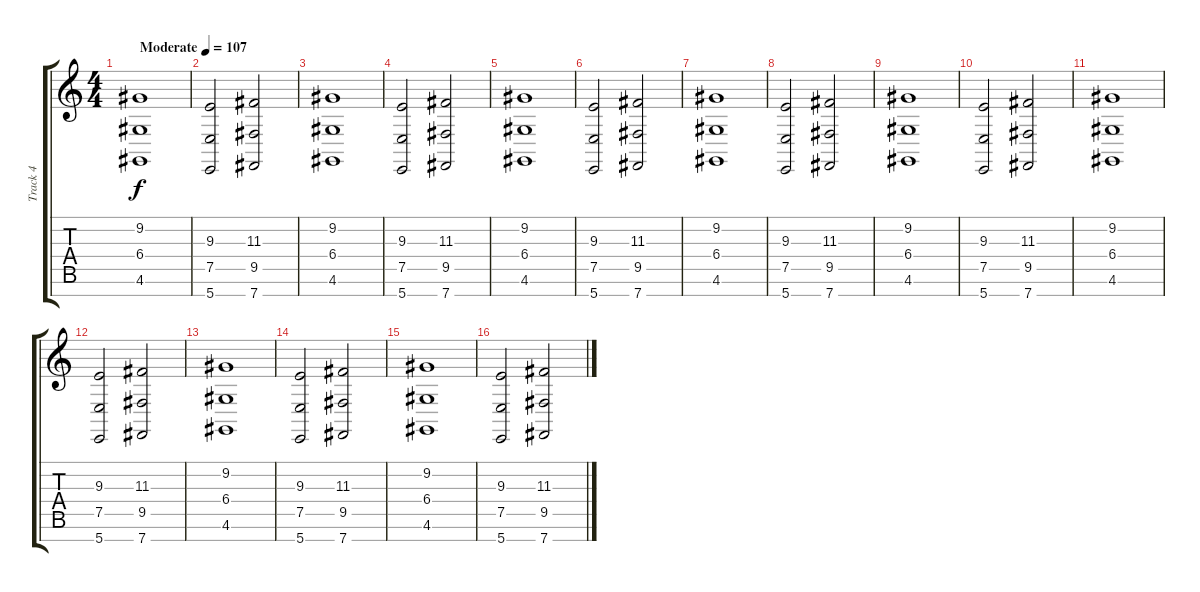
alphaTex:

\track ("Track 4" "Track 4") {instrument stringensemble1}
\staff {score tabs}
\tuning (E4 B3 G3 D3 A2 E2 B1) {hide}
\ts (4 4)
\tempo (107 "Moderate")
\clef g2
\ks c
(9.2 6.4 4.6).1{dy f instrument stringensemble1} |
(9.3 7.5 5.7).2 (11.3 9.5 7.7).2 |
(9.2 6.4 4.6).1 |
(9.3 7.5 5.7).2 (11.3 9.5 7.7).2 |
(9.2 6.4 4.6).1 |
(9.3 7.5 5.7).2 (11.3 9.5 7.7).2 |
(9.2 6.4 4.6).1 |
(9.3 7.5 5.7).2 (11.3 9.5 7.7).2 |
(9.2 6.4 4.6).1 |
(9.3 7.5 5.7).2 (11.3 9.5 7.7).2 |
(9.2 6.4 4.6).1 |
(9.3 7.5 5.7).2 (11.3 9.5 7.7).2 |
(9.2 6.4 4.6).1 |
(9.3 7.5 5.7).2 (11.3 9.5 7.7).2 |
(9.2 6.4 4.6).1 |
(9.3 7.5 5.7).2 (11.3 9.5 7.7).2
